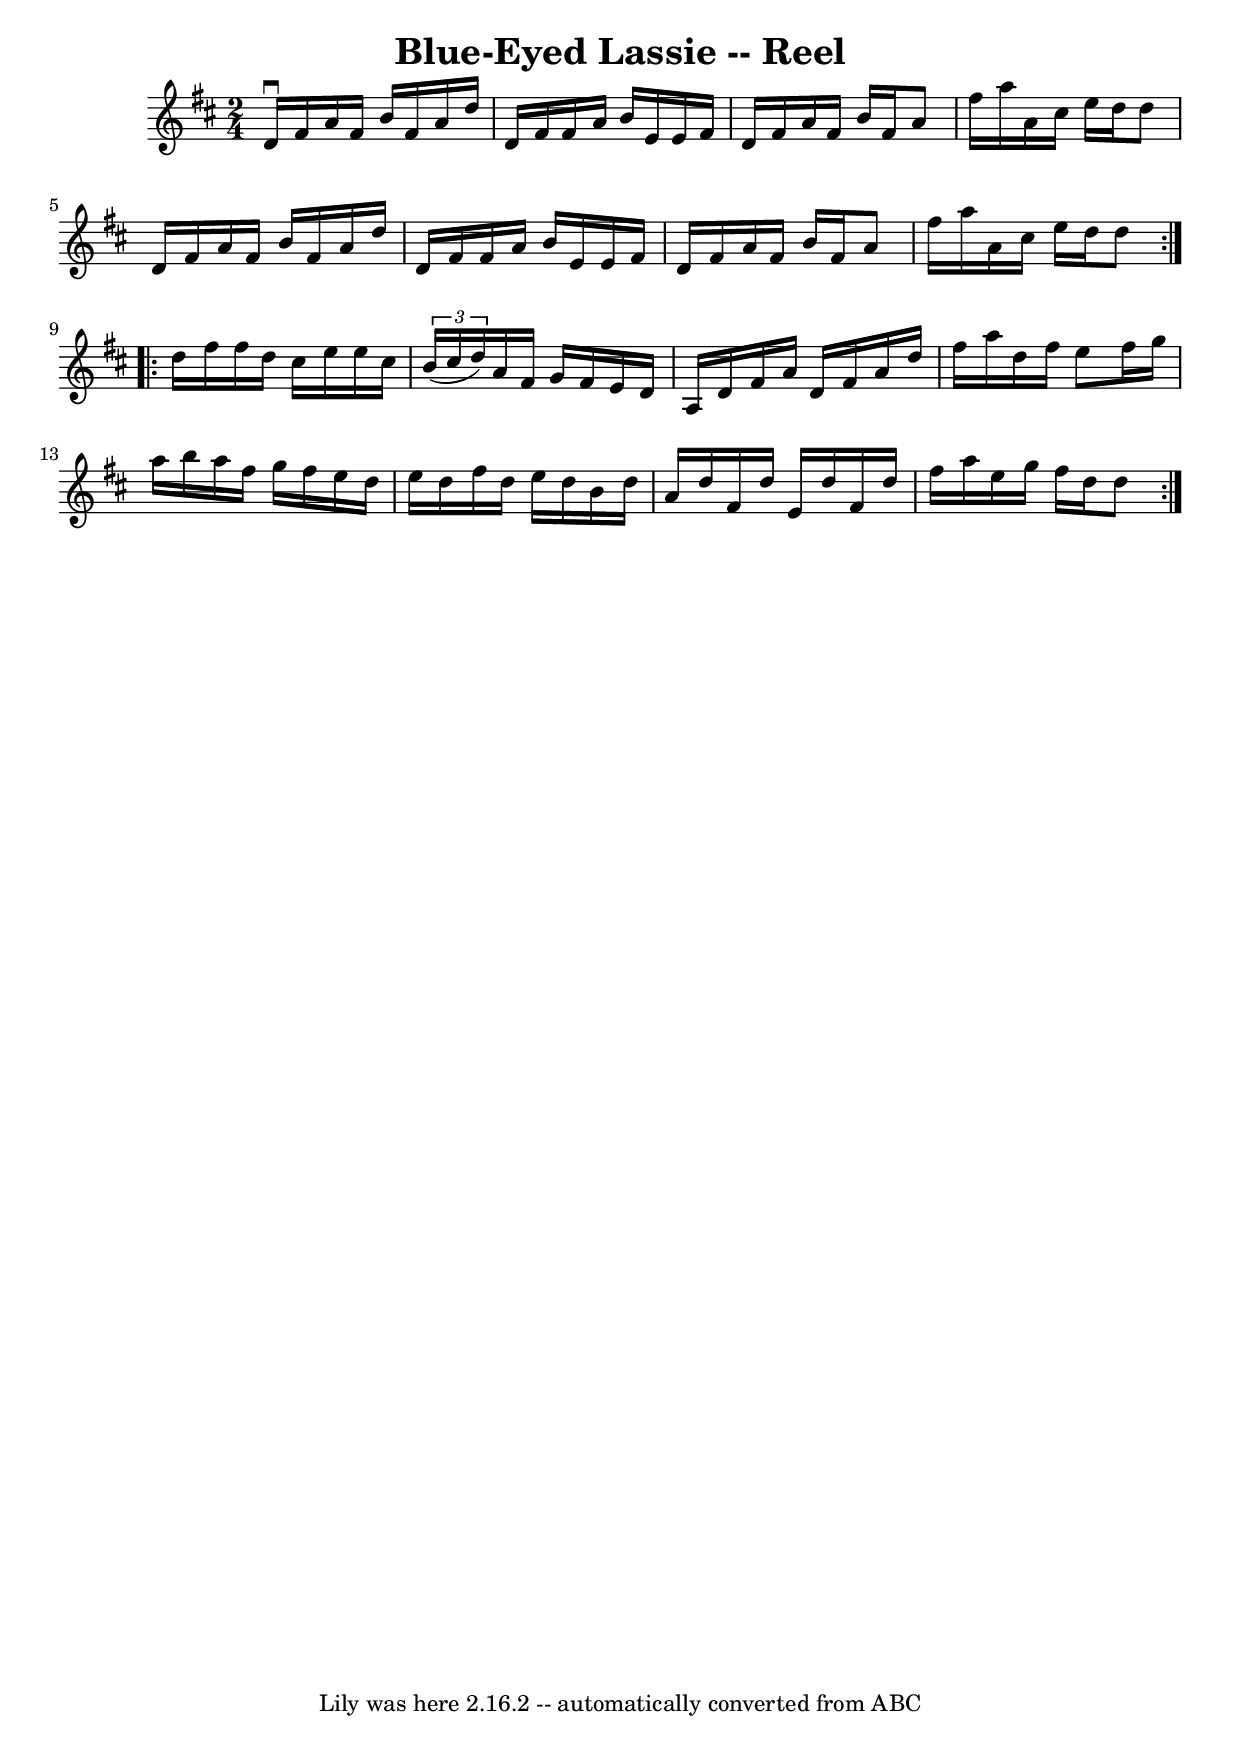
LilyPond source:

\version "2.16.2"
\include "Mammoth.ily"
\header {
  %% book = "Ryan's Mammoth Collection"
  crossRefNumber = "1"
  footnotes = "\\\\46"
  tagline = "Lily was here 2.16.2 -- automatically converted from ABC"
  title = "Blue-Eyed Lassie -- Reel"

}
voicedefault =  {



  \repeat volta 2 {

    \time 2/4 
    \key d \major
    d'16^\downbow fis'16 a'16 fis'16 b'16         fis'16 a'16 d''16     |
    d'16 fis'16 fis'16 a'16 b'16       e'16 e'16 fis'16     |
    d'16 fis'16 a'16 fis'16 b'16      fis'16 a'8     |
    fis''16 a''16 a'16 cis''16 e''16         d''16 d''8     |
    d'16 fis'16 a'16 fis'16 b'16         fis'16 a'16 d''16     |
    d'16 fis'16 fis'16 a'16 b'16       e'16 e'16 fis'16     |
    d'16 fis'16 a'16 fis'16 b'16      fis'16 a'8     |
    fis''16 a''16 a'16 cis''16 e''16    
    d''16 d''8    
  }     
  \repeat volta 2 {
    d''16 fis''16 fis''16 d''16      cis''16 e''16 e''16 cis''16     |
    \times 2/3 { b'16 (
		 cis''16 d''16)  	       } a'16 fis'16 g'16 fis'16 e'16 d'16      |
    a16 d'16 fis'16 a'16 d'16 fis'16 a'16 d''16     |
    fis''16 a''16 d''16 fis''16 e''8 fis''16 g''16     |
    a''16 b''16 a''16 fis''16 g''16 fis''16 e''16         d''16     |
    e''16 d''16 fis''16 d''16 e''16 d''16         b'16 d''16     |
    a'16 d''16 fis'16 d''16 e'16 d''16        fis'16 d''16     |
    fis''16 a''16 e''16 g''16 fis''16    
    d''16 d''8    
  }   

}

\score{
  <<

    \context Staff="default"
    {
      \voicedefault 
      
    }

  >>
  \layout {
    
  }
  \midi {
  }

}
